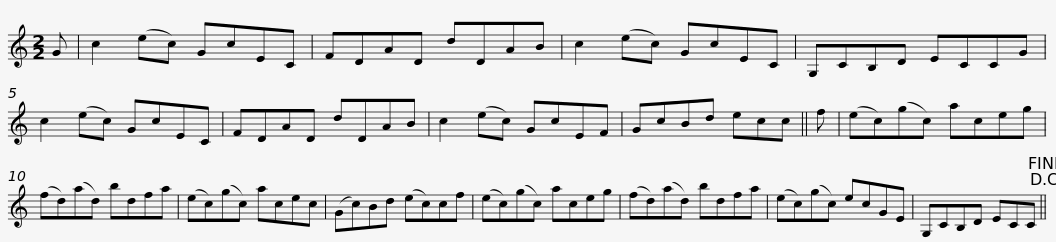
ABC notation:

X:1
L:1/8
M:2/2
I:linebreak $
K:C
V:1 treble
V:1
 G | c2 (ec) GcEC | FDAD dDAB | c2 (ec) GcEC | G,CB,D ECCG | %5
 c2 (ec) GcEC |$ FDAD dDAB | c2 (ec) GcEF | GcBd ecc || f | %10
 (ec)(gc) aceg | (fd)(ad) bdfa |$ (ec)(gc) acec | (Gc)Bd (ec)cf | (ec)(gc) aceg | %15
 (fd)(ad) bdfa | (ec)(gc) ecGE |$ G,CB,D ECC!D.C.!!fine! || %18
